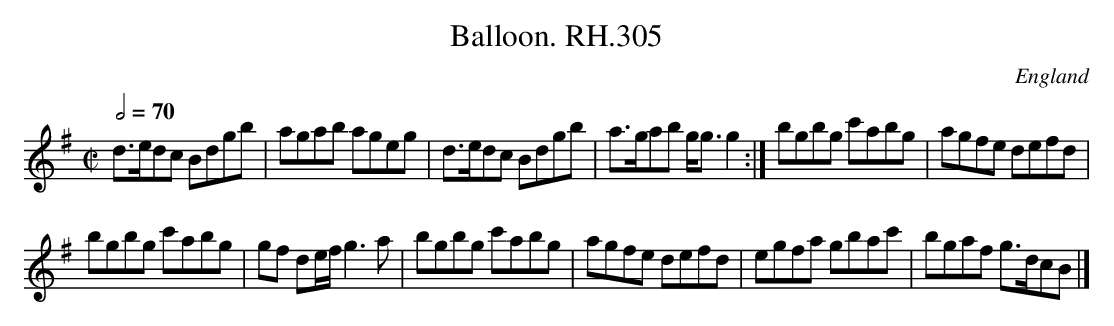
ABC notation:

X:1
T:Balloon. RH.305
O:England
M:C|
L:1/8
Q:1/2=70
K:G major
d>edc Bdgb|agab ageg|d>edc Bdgb|a>gab g<gg2:|\
bgbg c'abg|agfe defd|!
bgbg c'abg|gf de/f/ g3a|\
bgbg c'abg|agfe defd|egfa gbac'|bgaf g>dcB|]
